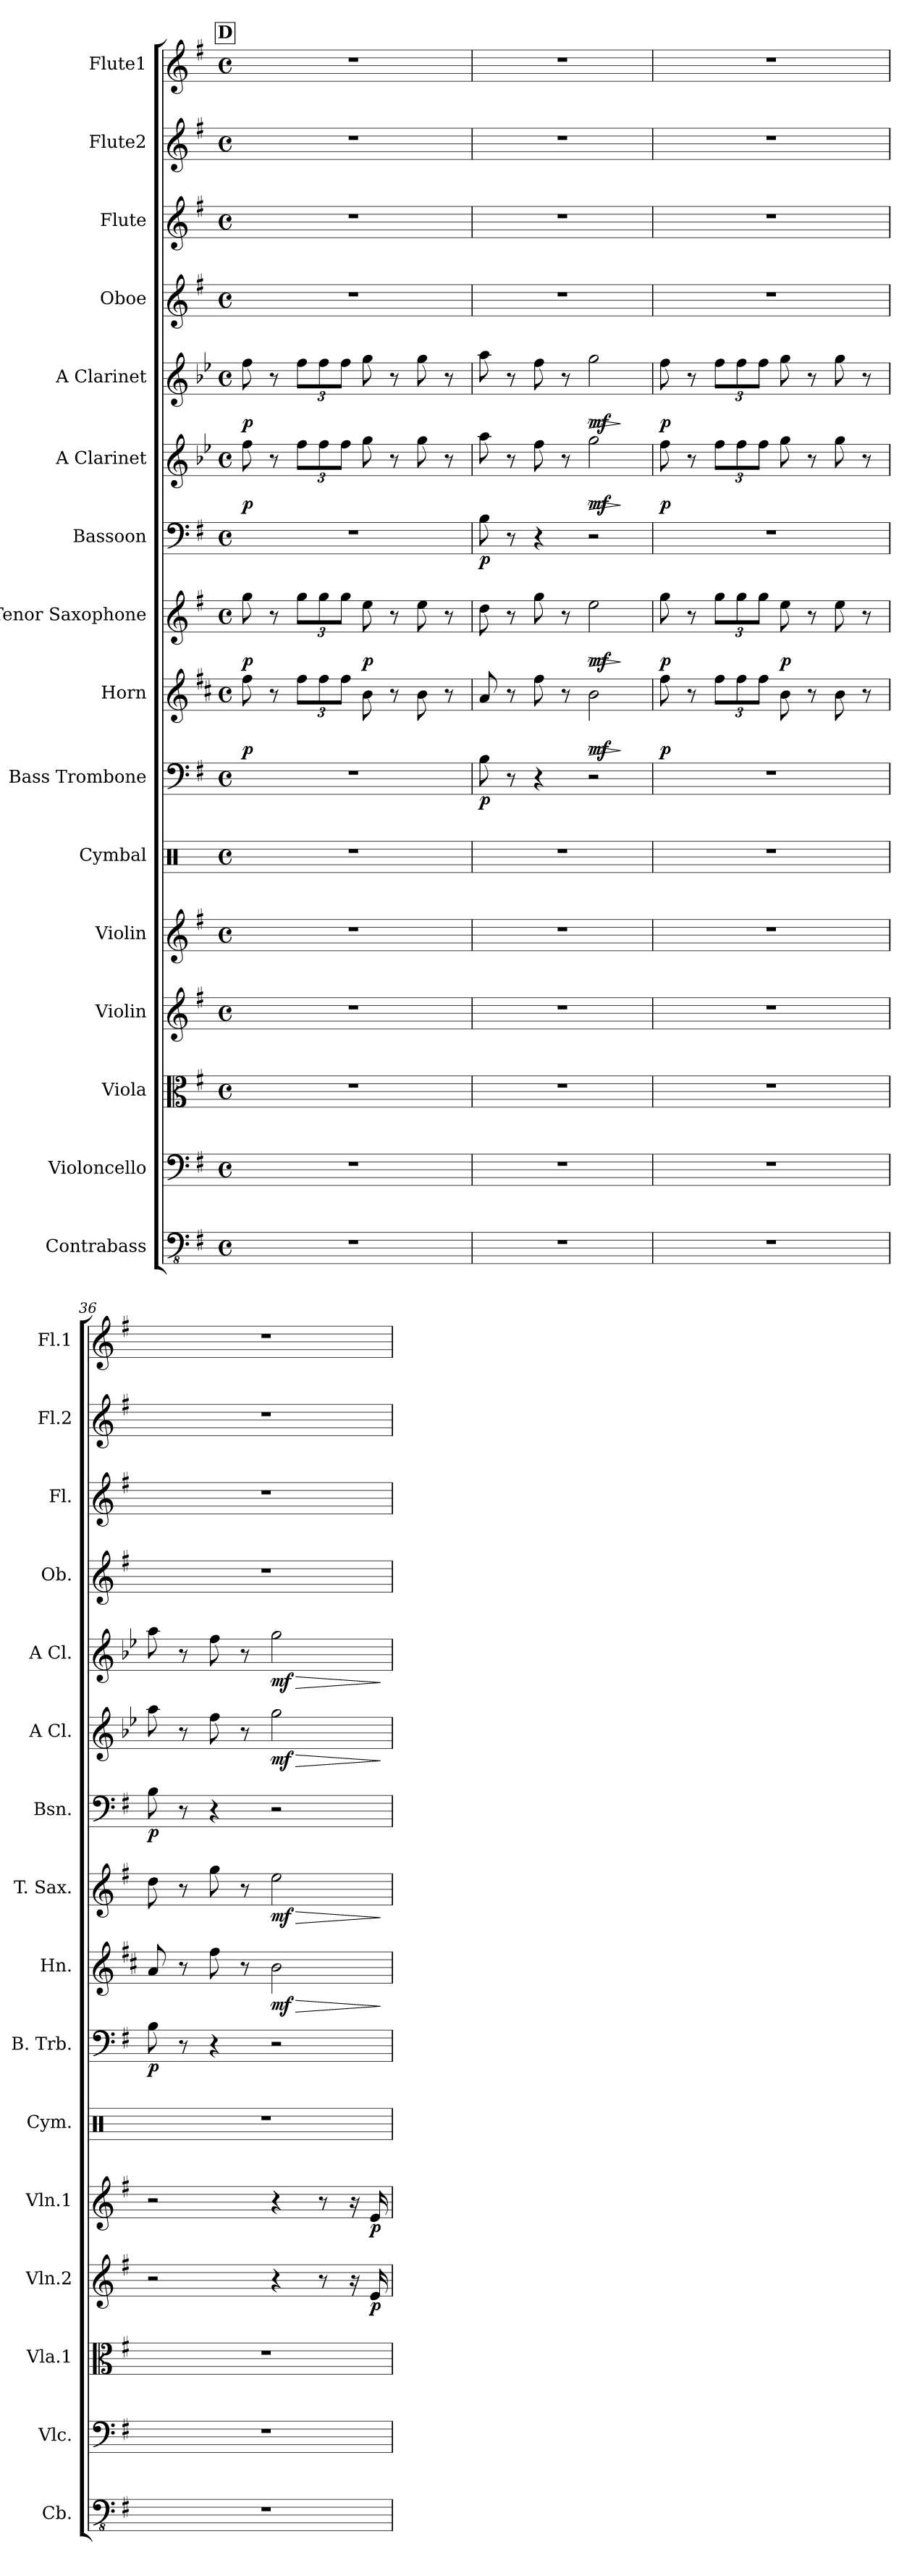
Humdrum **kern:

**kern	**kern	**kern	**kern	**dynam	**kern	**dynam	**kern	**kern	**dynam	**kern	**dynam	**kern	**dynam	**kern	**dynam	**kern	**dynam	**kern	**dynam	**kern	**kern	**kern	**kern
*part16	*part15	*part14	*part13	*part13	*part12	*part12	*part11	*part10	*part10	*part9	*part9	*part8	*part8	*part7	*part7	*part6	*part6	*part5	*part5	*part4	*part3	*part2	*part1
*staff16	*staff15	*staff14	*staff13	*staff13	*staff12	*staff12	*staff11	*staff10	*staff10	*staff9	*staff9	*staff8	*staff8	*staff7	*staff7	*staff6	*staff6	*staff5	*staff5	*staff4	*staff3	*staff2	*staff1
*I"Contrabass	*I"Violoncello	*I"Viola	*I"Violin	*	*I"Violin	*	*I"Cymbal	*I"Bass Trombone	*	*I"Horn	*	*I"Tenor Saxophone	*	*I"Bassoon	*	*I"A Clarinet	*	*I"A Clarinet	*	*I"Oboe	*I"Flute	*I"Flute2	*I"Flute1
*I'Cb.	*I'Vlc.	*I'Vla.1	*I'Vln.2	*	*I'Vln.1	*	*I'Cym.	*I'B. Trb.	*	*I'Hn.	*	*I'T. Sax.	*	*I'Bsn.	*	*I'A Cl.	*	*I'A Cl.	*	*I'Ob.	*I'Fl.	*I'Fl.2	*I'Fl.1
*clefFv4	*clefF4	*clefC3	*clefG2	*	*clefG2	*	*clefX	*clefF4	*	*clefG2	*	*clefG2	*	*clefF4	*	*clefG2	*	*clefG2	*	*clefG2	*clefG2	*clefG2	*clefG2
*ITrd7c12	*	*	*	*	*	*	*	*	*	*ITrd4c7	*	*ITrd8c14	*	*	*	*ITrd2c3	*	*ITrd2c3	*	*	*	*	*
*k[f#]	*k[f#]	*k[f#]	*k[f#]	*	*k[f#]	*	*k[]	*k[f#]	*	*k[f#]	*	*k[f#]	*	*k[f#]	*	*k[f#]	*	*k[f#]	*	*k[f#]	*k[f#]	*k[f#]	*k[f#]
*M4/4	*M4/4	*M4/4	*M4/4	*	*M4/4	*	*M4/4	*M4/4	*	*M4/4	*	*M4/4	*	*M4/4	*	*M4/4	*	*M4/4	*	*M4/4	*M4/4	*M4/4	*M4/4
*met(c)	*met(c)	*met(c)	*met(c)	*	*met(c)	*	*met(c)	*met(c)	*	*met(c)	*	*met(c)	*	*met(c)	*	*met(c)	*	*met(c)	*	*met(c)	*met(c)	*met(c)	*met(c)
!!LO:REH:place=s1:a:B:fs=14:t=D
=33	=33	=33	=33	=33	=33	=33	=33	=33	=33	=33	=33	=33	=33	=33	=33	=33	=33	=33	=33	=33	=33	=33	=33
!	!	!	!	!	!	!	!	!	!	!	!LO:DY:b	!	!LO:DY:b	!	!	!	!LO:DY:b	!	!LO:DY:b	!	!	!	!
1r	1r	1r	1r	.	1r	.	1r	1r	.	8b\	p	8g\	p	1r	.	8dd\	p	8dd\	p	1r	1r	1r	1r
.	.	.	.	.	.	.	.	.	.	8r	.	8r	.	.	.	8r	.	8r	.	.	.	.	.
*	*	*	*	*	*	*	*	*	*	*Xbrackettup	*	*Xbrackettup	*	*	*	*Xbrackettup	*	*Xbrackettup	*	*	*	*	*
.	.	.	.	.	.	.	.	.	.	12b\L	.	12g\L	.	.	.	12dd\L	.	12dd\L	.	.	.	.	.
.	.	.	.	.	.	.	.	.	.	12b\	.	12g\	.	.	.	12dd\	.	12dd\	.	.	.	.	.
.	.	.	.	.	.	.	.	.	.	12b\J	.	12g\J	.	.	.	12dd\J	.	12dd\J	.	.	.	.	.
!	!	!	!	!	!	!	!	!	!	!	!	!	!LO:DY:b	!	!	!	!	!	!	!	!	!	!
.	.	.	.	.	.	.	.	.	.	8e\	.	8e\	p	.	.	8ee\	.	8ee\	.	.	.	.	.
.	.	.	.	.	.	.	.	.	.	8r	.	8r	.	.	.	8r	.	8r	.	.	.	.	.
.	.	.	.	.	.	.	.	.	.	8e\	.	8e\	.	.	.	8ee\	.	8ee\	.	.	.	.	.
.	.	.	.	.	.	.	.	.	.	8r	.	8r	.	.	.	8r	.	8r	.	.	.	.	.
=34	=34	=34	=34	=34	=34	=34	=34	=34	=34	=34	=34	=34	=34	=34	=34	=34	=34	=34	=34	=34	=34	=34	=34
!	!	!	!	!	!	!	!	!	!LO:DY:b	!	!	!	!	!	!LO:DY:b	!	!	!	!	!	!	!	!
1r	1r	1r	1r	.	1r	.	1r	8B\	p	8d/	.	8d\	.	8B\	p	8ff#\	.	8ff#\	.	1r	1r	1r	1r
.	.	.	.	.	.	.	.	8r	.	8r	.	8r	.	8r	.	8r	.	8r	.	.	.	.	.
.	.	.	.	.	.	.	.	4r	.	8b\	.	8g\	.	4r	.	8dd\	.	8dd\	.	.	.	.	.
.	.	.	.	.	.	.	.	.	.	8r	.	8r	.	.	.	8r	.	8r	.	.	.	.	.
!	!	!	!	!	!	!	!	!	!	!	!LO:HP:b	!	!LO:HP:b	!	!	!	!LO:HP:b	!	!LO:HP:b	!	!	!	!
!	!	!	!	!	!	!	!	!	!	!	!LO:DY:n=1:b	!	!LO:DY:n=1:b	!	!	!	!LO:DY:n=1:b	!	!LO:DY:n=1:b	!	!	!	!
.	.	.	.	.	.	.	.	2r	.	2e\	> mf	2e\	> mf	2r	.	2ee\	> mf	2ee\	> mf	.	.	.	.
.	.	.	.	.	.	.	.	.	.	.	]	.	]	.	.	.	]	.	]	.	.	.	.
=35	=35	=35	=35	=35	=35	=35	=35	=35	=35	=35	=35	=35	=35	=35	=35	=35	=35	=35	=35	=35	=35	=35	=35
!	!	!	!	!	!	!	!	!	!	!	!LO:DY:b	!	!LO:DY:b	!	!	!	!LO:DY:b	!	!LO:DY:b	!	!	!	!
1r	1r	1r	1r	.	1r	.	1r	1r	.	8b\	p	8g\	p	1r	.	8dd\	p	8dd\	p	1r	1r	1r	1r
.	.	.	.	.	.	.	.	.	.	8r	.	8r	.	.	.	8r	.	8r	.	.	.	.	.
.	.	.	.	.	.	.	.	.	.	12b\L	.	12g\L	.	.	.	12dd\L	.	12dd\L	.	.	.	.	.
.	.	.	.	.	.	.	.	.	.	12b\	.	12g\	.	.	.	12dd\	.	12dd\	.	.	.	.	.
.	.	.	.	.	.	.	.	.	.	12b\J	.	12g\J	.	.	.	12dd\J	.	12dd\J	.	.	.	.	.
!	!	!	!	!	!	!	!	!	!	!	!	!	!LO:DY:b	!	!	!	!	!	!	!	!	!	!
.	.	.	.	.	.	.	.	.	.	8e\	.	8e\	p	.	.	8ee\	.	8ee\	.	.	.	.	.
.	.	.	.	.	.	.	.	.	.	8r	.	8r	.	.	.	8r	.	8r	.	.	.	.	.
.	.	.	.	.	.	.	.	.	.	8e\	.	8e\	.	.	.	8ee\	.	8ee\	.	.	.	.	.
.	.	.	.	.	.	.	.	.	.	8r	.	8r	.	.	.	8r	.	8r	.	.	.	.	.
=36	=36	=36	=36	=36	=36	=36	=36	=36	=36	=36	=36	=36	=36	=36	=36	=36	=36	=36	=36	=36	=36	=36	=36
!	!	!	!	!	!	!	!	!	!LO:DY:b	!	!	!	!	!	!LO:DY:b	!	!	!	!	!	!	!	!
1r	1r	1r	2r	.	2r	.	1r	8B\	p	8d/	.	8d\	.	8B\	p	8ff#\	.	8ff#\	.	1r	1r	1r	1r
.	.	.	.	.	.	.	.	8r	.	8r	.	8r	.	8r	.	8r	.	8r	.	.	.	.	.
.	.	.	.	.	.	.	.	4r	.	8b\	.	8g\	.	4r	.	8dd\	.	8dd\	.	.	.	.	.
.	.	.	.	.	.	.	.	.	.	8r	.	8r	.	.	.	8r	.	8r	.	.	.	.	.
!	!	!	!	!	!	!	!	!	!	!	!LO:HP:b	!	!LO:HP:b	!	!	!	!LO:HP:b	!	!LO:HP:b	!	!	!	!
!	!	!	!	!	!	!	!	!	!	!	!LO:DY:n=1:b	!	!LO:DY:n=1:b	!	!	!	!LO:DY:n=1:b	!	!LO:DY:n=1:b	!	!	!	!
.	.	.	4r	.	4r	.	.	2r	.	2e\	> mf	2e\	> mf	2r	.	2ee\	> mf	2ee\	> mf	.	.	.	.
.	.	.	8r	.	8r	.	.	.	.	.	.	.	.	.	.	.	.	.	.	.	.	.	.
.	.	.	16r	.	16r	.	.	.	.	.	.	.	.	.	.	.	.	.	.	.	.	.	.
!	!	!	!	!LO:DY:b	!	!LO:DY:b	!	!	!	!	!	!	!	!	!	!	!	!	!	!	!	!	!
.	.	.	16e/	p	16e/	p	.	.	.	.	.	.	.	.	.	.	.	.	.	.	.	.	.
.	.	.	.	.	.	.	.	.	.	.	]	.	]	.	.	.	]	.	]	.	.	.	.
=	=	=	=	=	=	=	=	=	=	=	=	=	=	=	=	=	=	=	=	=	=	=	=
*-	*-	*-	*-	*-	*-	*-	*-	*-	*-	*-	*-	*-	*-	*-	*-	*-	*-	*-	*-	*-	*-	*-	*-
